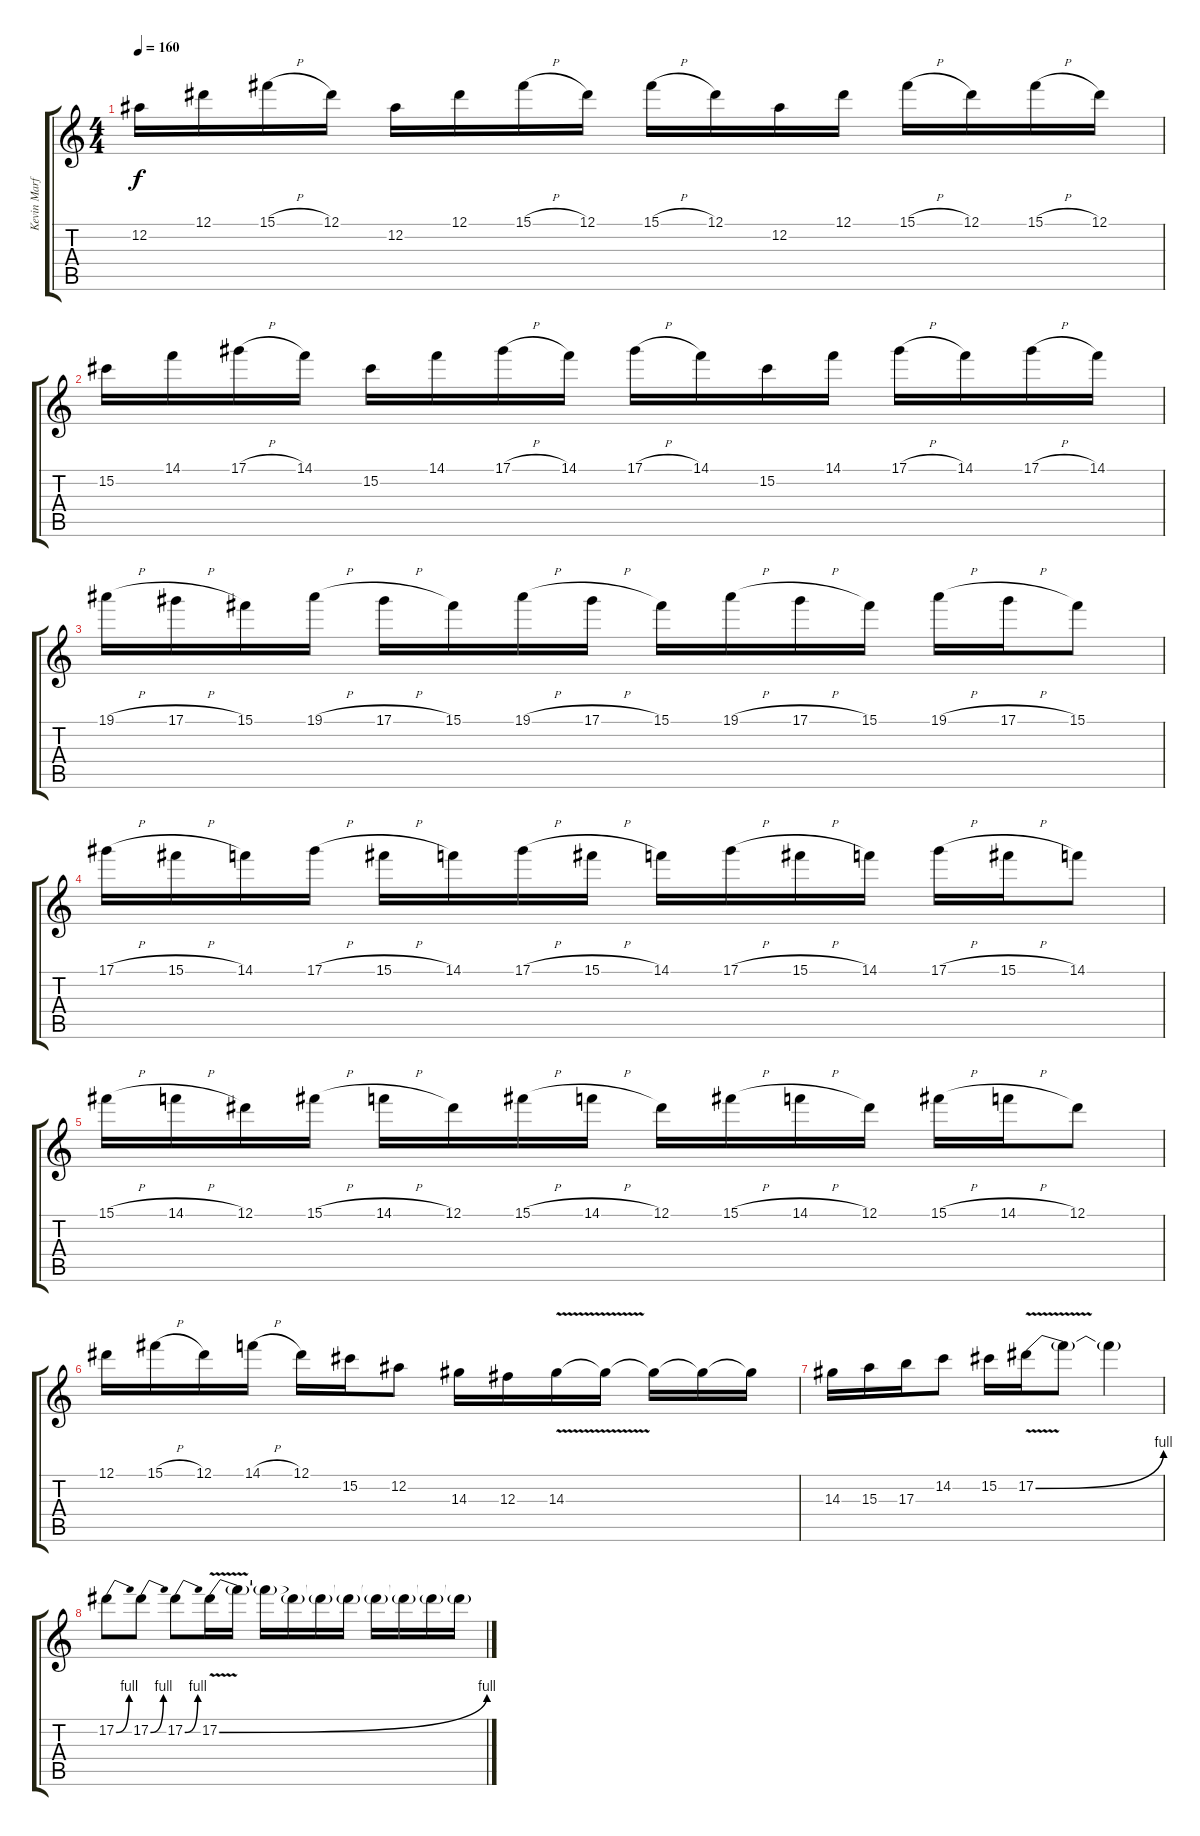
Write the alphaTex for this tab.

\track ("Kevin Marfil" "Kevin Marf") {instrument distortionguitar}
\staff {score tabs}
\tuning (Eb4 Bb3 Gb3 Db3 Ab2 Eb2) {hide}
\ts (4 4)
\tempo 160
\clef g2
\ks c
12.2.16{dy f} 12.1.16 15.1{h}.16 12.1.16 12.2.16 12.1.16 15.1{h}.16 12.1.16 15.1{h}.16 12.1.16 12.2.16 12.1.16 15.1{h}.16 12.1.16 15.1{h}.16 12.1.16 |
15.2.16 14.1.16 17.1{h}.16 14.1.16 15.2.16 14.1.16 17.1{h}.16 14.1.16 17.1{h}.16 14.1.16 15.2.16 14.1.16 17.1{h}.16 14.1.16 17.1{h}.16 14.1.16 |
19.1{h}.16 17.1{h}.16 15.1.16 19.1{h}.16 17.1{h}.16 15.1.16 19.1{h}.16 17.1{h}.16 15.1.16 19.1{h}.16 17.1{h}.16 15.1.16 19.1{h}.16 17.1{h}.16 15.1.8 |
17.1{h}.16 15.1{h}.16 14.1.16 17.1{h}.16 15.1{h}.16 14.1.16 17.1{h}.16 15.1{h}.16 14.1.16 17.1{h}.16 15.1{h}.16 14.1.16 17.1{h}.16 15.1{h}.16 14.1.8 |
15.1{h}.16 14.1{h}.16 12.1.16 15.1{h}.16 14.1{h}.16 12.1.16 15.1{h}.16 14.1{h}.16 12.1.16 15.1{h}.16 14.1{h}.16 12.1.16 15.1{h}.16 14.1{h}.16 12.1.8 |
12.1.16 15.1{h}.16 12.1.16 14.1{h}.16 12.1.16 15.2.16 12.2.8 14.3.16 12.3.16 14.3{v}.16 14.3{t}.16 14.3{t}.16 14.3{t}.16 14.3{t}.16 |
14.3.16 15.3.16 17.3.16 14.2.8 15.2.16 17.2{be (bend 0 0 60 4) v}.16 17.2{t}.8 17.2{t}.4 |
17.2{be (bend 0 0 60 4)}.8 17.2{be (bend 0 0 60 4)}.8 17.2{be (bend 0 0 60 4)}.8 17.2{be (bend 0 0 60 4) v}.16 17.2{t}.16 17.2{t}.16 17.2{t}.16 17.2{t}.16 17.2{t}.16 17.2{t}.16 17.2{t}.16 17.2{t}.16 17.2{t}.16
